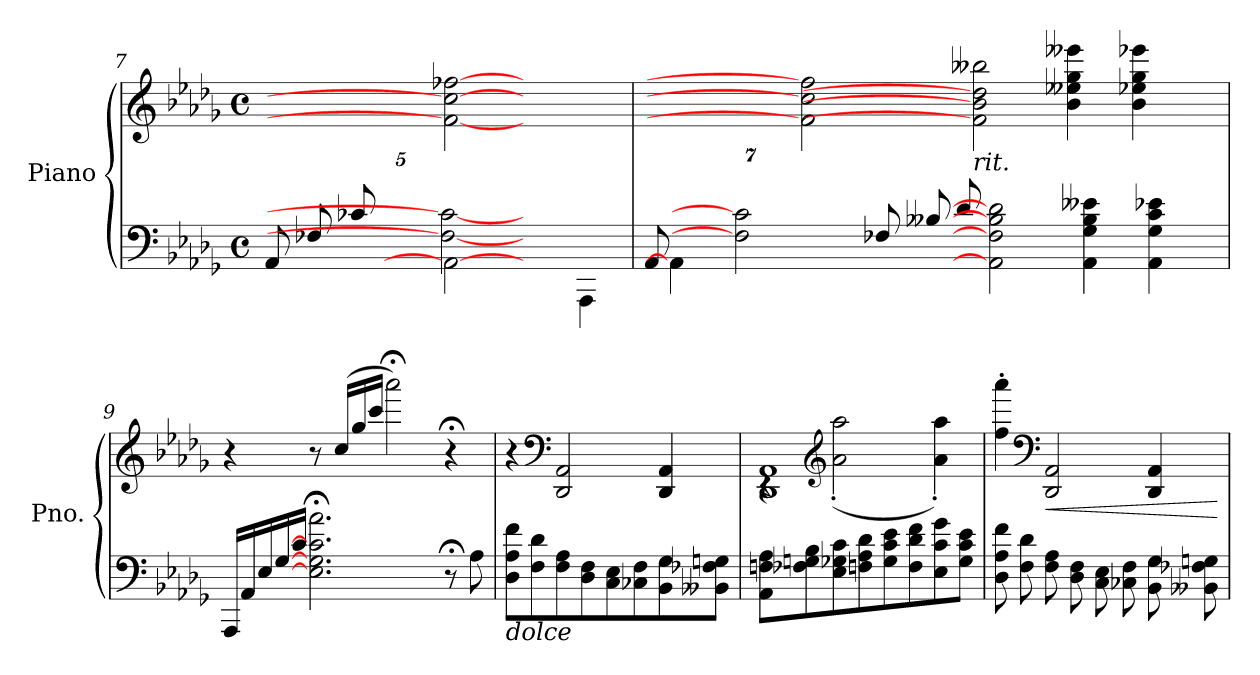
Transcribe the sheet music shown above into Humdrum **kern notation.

**kern	**kern	**dynam
*part1	*part1	*part1
*staff2	*staff1	*staff1/2
*I"Piano	*	*
*I'Pno.	*	*
*clefF4	*clefG2	*
*k[b-e-a-d-g-]	*k[b-e-a-d-g-]	*
*M4/4	*M4/4	*
*met(c)	*met(c)	*
*Xtuplet	*	*
=7	=7	=7
*^	*^	*
10AA-/L	2ryy	2ryy	5.ryy	.
10F-X/	.	.	.	.
10c-X/	.	.	.	.
5ryy	.	.	10f-X\	.
.	.	.	10cc-X\J	.
2AA-\_	2F-_ 2c-_	2f-_ 2cc-_ [2ff-X	2ryy	.
4ryy	2ryy	2ryy	2ryy	.
4AAA-\	.	.	.	.
*v	*v	*	*	*
=8	=8	=8	=8
14AA-/L	2ryy	7%2ryy	.
4AA-\]	.	.	.
.	.	14f-X\	.
2F-] 2c-]	.	.	.
.	.	14b--X\	.
.	.	14dd-\J	.
.	2f-] 2cc-] 2ff-]	28ryy	.
.	.	1ryy	.
14F-X/	.	.	.
14B--X/	.	.	.
14d-/	.	.	.
!	!LO:TX:b:i:t=rit.	!	!
.	2f-\] 2b--\] 2dd-\] 2bb--X\	.	.
2AA-\] 2F-\] 2B--\] 2d-\]	.	.	.
.	4b--\ 4ee--X\ 4gg-\ 4eee--X\	.	.
4AA-\ 4G-\ 4B--\ 4e--X\	.	2ryy	.
.	4b--\ 4ee-X\ 4gg-\ 4eee-X\	.	.
4AA-\ 4G-\ 4c\ 4e-X\	.	.	.
.	64ryy	.	.
.	28ryy	.	.
64ryy	.	64ryy	.
*	*v	*v	*
!!LO:LB:g=z
=9	=9	=9
20AAA-/L	4r	.
20AA-/	.	.
20E-/	.	.
20G-/	.	.
20c/J	.	.
2.E-\];< 2.G-\];< 2.c\];< 2.a-\;<	8r	.
*	*Xtuplet	*
.	(>24cc/L	.
.	24gg-/	.
.	24ccc/J	.
.	2aaa-;<\)	.
8r;<	4r;<	.
8A-\	.	.
=10	=10	=10
!LO:TX:b:i:t=dolce	!	!
8D-\ 8A-\ 8f\L	4r	.
8F\ 8d-\	.	.
*	*clefF4	*
8F\ 8A-\	2DD-/ 2AA-/	.
8D-\ 8F\	.	.
8C\ 8E-\	.	.
8C-X\ 8F\	.	.
8BB-\ 8G-\	4DD-/ 4AA-/	.
8BB--X\ 8F-X\ 8Gn\J	.	.
!!LO:LB:g=z
=11	=11	=11
*	*^	*
8AA-\ 8Fn\ 8A-\L	1DD- 1AA-	4rEE	.
8F-X\ 8Gn\ 8B-\	.	.	.
*	*clefG2	*	*
8E-\ 8G-X\ 8c\	.	(>2a-\' 2aa-\'	.
8Fn\ 8A-\ 8d-\	.	.	.
8G-\ 8c\ 8e-\	.	.	.
8F\ 8d-\ 8f\	.	.	.
8E-\ 8c\ 8g-\	.	4a-\' 4aa-\')	.
8G-\ 8c\ 8e-\J	.	.	.
*	*v	*v	*
=12	=12	=12
8D-\ 8A-\ 8f\	4ff\' 4aaa-\'	.
8F\ 8d-\	.	.
*	*clefF4	*
!	!	!LO:HP:b
8F\ 8A-\	2DD-/ 2AA-/	<
8D-\ 8F\	.	.
8C\ 8E-\	.	.
8C-X\ 8F\	.	.
8BB-\ 8G-\	4DD-/ 4AA-/	.
8BB--X\ 8F-X\ 8Gn\	.	.
.	.	[
=	=	=
*-	*-	*-
